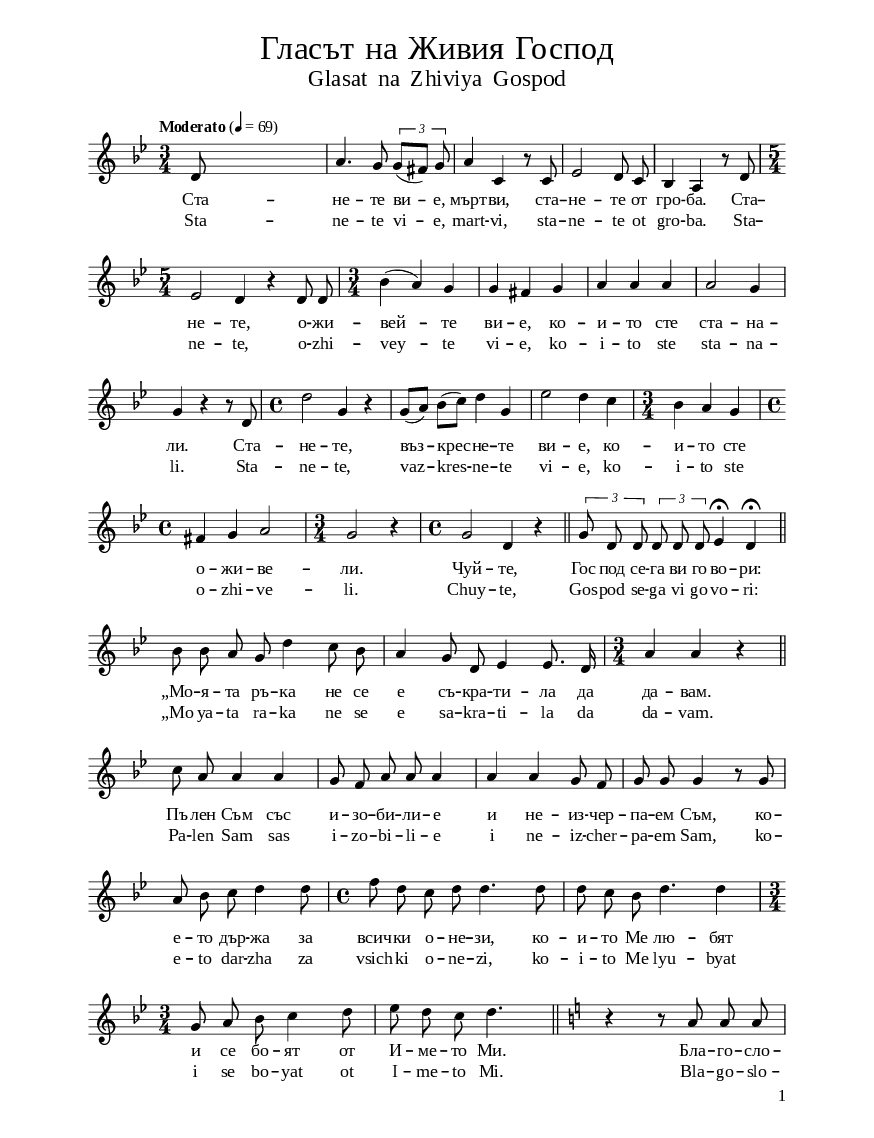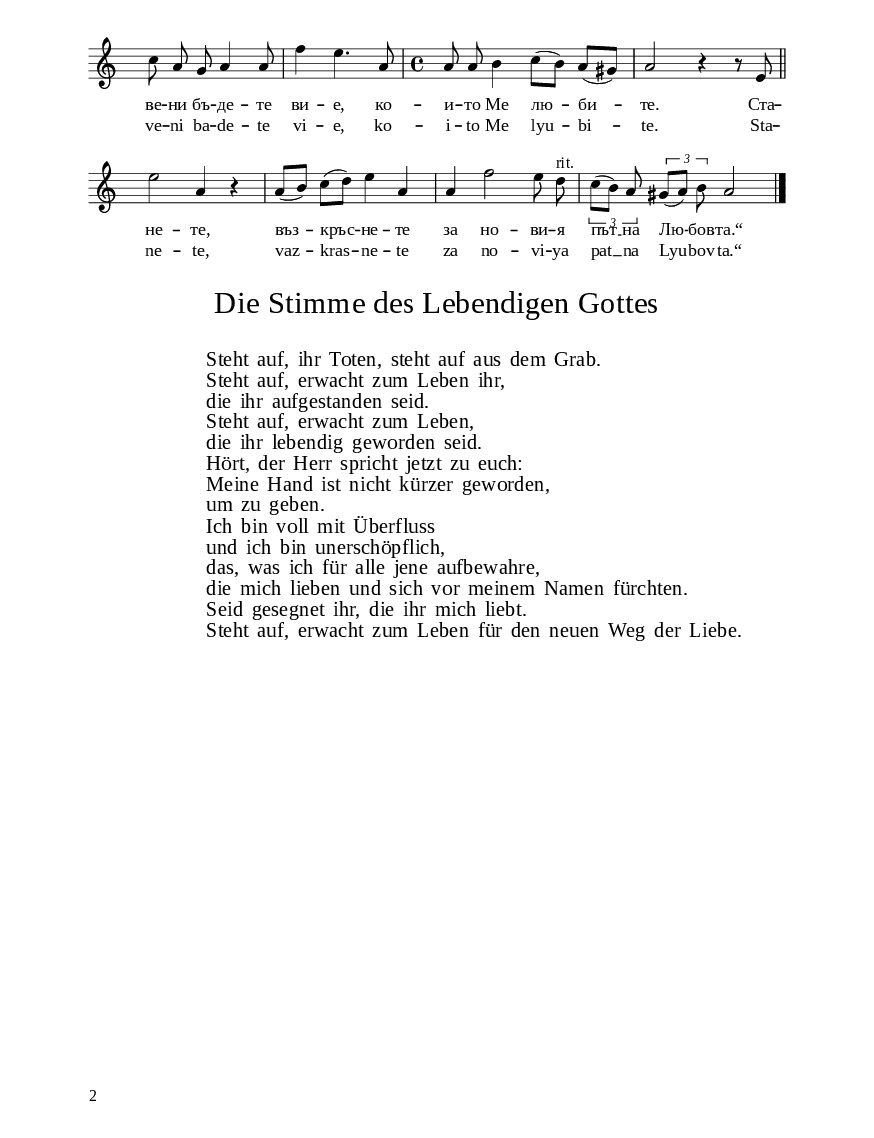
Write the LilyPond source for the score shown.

\version "2.20.0"

\paper {
  #(set-paper-size "a5")
}

\bookpart {
  \paper {
    print-all-headers = ##t
    print-page-number = ##t
    print-first-page-number = ##t

    % put page numbers on the bottom
    oddHeaderMarkup = \markup ""
    evenHeaderMarkup = \markup ""
    oddFooterMarkup = \markup
    \fill-line {
      ""
      \on-the-fly #print-page-number-check-first \fromproperty #'page:page-number-string
    }
    evenFooterMarkup = \markup
    \fill-line {
      \on-the-fly #print-page-number-check-first \fromproperty #'page:page-number-string
      ""
    }

    left-margin = 1.5\cm
    right-margin = 1.5\cm
    top-margin = 1.6\cm
    bottom-margin = 1.2\cm
    ragged-bottom = ##t % do not spread the staves to fill the whole vertical space

    % change lyrics and titles font (affects notes also)
    fonts =
    #(make-pango-font-tree
      "Times New Roman"
      "DejaVu Sans"
      "DejaVu Sans Mono"
      (/ (* staff-height pt) 3.6))

    % change distance between staves
    system-system-spacing =
    #'((basic-distance . 12)
       (minimum-distance . 6)
       (padding . 1)
       (stretchability . 12))
  }

  \header {
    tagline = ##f
  }

  \score{
    \layout {
      indent = 0.0\cm % remove first line indentation
      %ragged-last = ##t % do not spread last line to fill the whole space
      \context {
        \Score
        \omit BarNumber %remove bar numbers
      } % context

      \context {
        % change staff size
        \Staff
        fontSize = #+0 % affects notes size only
        \override StaffSymbol #'staff-space = #(magstep -3)
        \override StaffSymbol #'thickness = #0.5
        \override BarLine #'hair-thickness = #1
        %\override StaffSymbol #'ledger-line-thickness = #'(0 . 0)
      }

      \context {
        % adjust space between staff and lyrics and between the two lyric lines
        \Lyrics
        \override VerticalAxisGroup.nonstaff-relatedstaff-spacing = #'((basic-distance . 4.5))
        \override VerticalAxisGroup.nonstaff-nonstaff-spacing = #'((minimum-distance . 2))
      }
    } % layout

    \new Voice \absolute {
      \clef treble
      \key g \minor
      \time 3/4
      \tempo \markup {
        % make tempo note smaller
        \concat {
          "Moderato " \normal-text { "(" }
          \teeny \general-align #Y #DOWN \note #"4" #0.8
          \normal-text { " = 69)" }
        }
      }
      \autoBeamOff
      d'8 s8*5 | % 2
      a'4. g'8 \times 2/3 {
        g'8 ( [ fis'8 ) ] g'8
      }
      | % 3
      a'4 c'4 r8 c'8 | % 4
      es'2 d'8 c'8 | % 5
      bes4 a4 r8 d'8 \break | % 6
      \time 5/4  | % 6
      es'2 d'4 r4 d'8 d'8 | % 7
      \time 3/4  | % 7
      bes'4 ( a'4 ) g'4 | % 8
      g'4 fis'4 g'4 | % 9
      a'4 a'4 a'4 |
      a'2 g'4 \break | % 11
      g'4 r4 r8 d'8 | % 12
      \time 4/4  | % 12
      d''2 g'4 r4 | % 13
      g'8 ( [ a'8 ) ]  bes'8 ( [  c''8 )
      ]  d''4 g'4 | % 14
      es''2  d''4  c''4 | % 15
      \time 3/4  | % 15
      bes'4 a'4 g'4 \break | % 16
      \time 4/4  | % 16
      fis'4 g'4 a'2 | % 17
      \time 3/4  | % 17
      g'2 r4 | % 18
      \time 4/4  | % 18
      g'2 d'4 r4 \bar "||"

      \times 2/3  {
        g'8  d'8 d'8
      }
      \times 2/3  {
        d'8 d'8 d'8
      }
      es'4 ^\fermata d'4 ^\fermata \bar "||"
      \break |

      bes'8  bes'8 a'8 g'8
      d''4  c''8  bes'8 | % 21
      a'4 g'8 d'8 es'4 es'8.
      d'16 | % 22
      \time 3/4  | % 22
      a'4 a'4 r4 \bar "||"
      \break | % 23
      c''8 a'8 a'4 a'4 | % 24
      g'8 f'8 a'8 a'8 a'4 | % 25
      a'4 a'4 g'8 f'8 | % 26
      g'8 g'8 g'4 r8 g'8 \break | % 27
      a'8  bes'8  c''8  d''4
      d''8 | % 28
      \time 4/4  | % 28
      f''8  d''8  c''8  d''8
      d''4.  d''8 | % 29
      d''8  c''8  bes'8  d''4.
      d''4 \break |
      \time 3/4  |
      g'8 a'8  bes'8  c''4  d''8
      | % 31
      es''8  d''8  c''8  d''4. \bar
      "||"
      \key a \minor | % 32
      r4 r8 a'8 a'8 a'8 \break | % 33

      c''8 a'8 g'8 a'4 a'8 | % 34
      f''4  e''4. a'8 | % 35
      \time 4/4  | % 35
      a'8 a'8  b'4  c''8 ( [
      b'8 ) ] a'8 ( [ gis'8 ) ] | % 36
      a'2 r4 r8 e'8 \bar "||"
      \break | % 37
      | % 37
      e''2 a'4 r4 | % 38
      a'8 ( [ b'8 ) ]  c''8 ( [  d''8 )
      ]  e''4 a'4 | % 39
      a'4  f''2  e''8  d''8 ^ "rit."|
      \times 2/3 {
        c''8 ( [ b'8 ) ] a'8
      }

      \times 2/3 {
        gis'8 ( [  a'8
        ) ] b'8
      }
      a'2
      \bar "|."

    }

    \addlyrics {
      Ста -- не -- те ви -- е, мърт --
      ви, ста -- не -- те от гро -- ба.
      Ста -- не -- те, о -- жи -- вей --
      те ви -- е, ко -- и -- то сте ста --
      на -- ли. Ста -- не -- те, въз --
      крес -- не -- те ви -- е, ко -- и
      -- то сте о -- жи -- ве -- ли. Чуй --
      те, Гос -- под се -- га ви го --
      во -- ри: „Мо -- я -- та ръ -- ка
      не се е съ -- кра -- ти -- ла да
      да -- вам. Пъ -- лен Съм със и --
      зо -- би -- ли -- е и не -- из -- чер
      -- па -- ем Съм, ко -- е -- то дър --
      жа за всич -- ки о -- не -- зи, ко
      -- и -- то Ме лю -- бят и се бо --
      ят от И -- ме -- то Ми. Бла -- го --
      сло -- ве -- ни бъ -- де -- те ви --
      е, ко -- и -- то Ме лю -- би
      -- те. Ста -- не -- те, въз --
      кръс -- не -- те за но -- ви -- я
      път  __ на Лю -- бов -- та.“}
      \addlyrics {
        Sta -- ne -- te vi -- e, mart --
        vi, sta -- ne -- te ot gro -- ba.
        Sta -- ne -- te, o -- zhi -- vey --
        te vi -- e, ko -- i -- to ste sta --
        na -- li. Sta -- ne -- te, vaz --
        kres -- ne -- te vi -- e, ko -- i
        -- to ste o -- zhi -- ve -- li. Chuy --
        te, Gos -- pod se -- ga vi go --
        vo -- ri: „Mo -- ya -- ta ra -- ka
        ne se e sa -- kra -- ti -- la da
        da -- vam. Pa -- len Sam sas i --
        zo -- bi -- li -- e i ne -- iz -- cher
        -- pa -- em Sam, ko -- e -- to dar --
        zha za vsich -- ki o -- ne -- zi, ko
        -- i -- to Me lyu -- byat i se bo --
        yat ot I -- me -- to Mi. Bla -- go --
        slo -- ve -- ni ba -- de -- te vi --
        e, ko -- i -- to Me lyu -- bi
        -- te. Sta -- ne -- te, vaz --
        kras -- ne -- te za no -- vi -- ya
        pat  __ na Lyu -- bov -- ta.“}

        \header {
          title = \markup \column \normal-text \fontsize #2.5 {
            \center-align
            \line { Гласът на Живия Господ }
            \vspace #-0.6
            \center-align
            \line \fontsize #-3 { Glasat na Zhiviya Gospod }
            \vspace #-0.8
            \center-align
            \line \fontsize #-3 { " " }
          }
        }

        \midi{}

      } % score



      % include foreign translation(s) of the song
      \version "2.20.0"

\markup \fill-line { \fontsize #6 "Die Stimme des Lebendigen Gottes" }
\markup \null
\markup \null
\markup \fontsize #+2.5 {
  \hspace #10
  \override #'(baseline-skip . 2)

  \column {
    \line { " " }

 \line { " "Steht auf, ihr Toten, steht auf aus dem Grab.}

 \line { " "Steht auf, erwacht zum Leben ihr, }

 \line { " "die ihr aufgestanden seid.}

\line { " "Steht auf, erwacht zum Leben,}

 \line { " "die ihr lebendig geworden seid.}

 \line { " "Hört, der Herr spricht jetzt zu euch:}

 \line { " "Meine Hand ist nicht kürzer geworden,}

 \line { " "um zu geben.}

 \line { " "Ich bin voll mit Überfluss}

 \line { " "und ich bin unerschöpflich,}

 \line { " "das, was ich für alle jene aufbewahre,}

 \line { " "die mich lieben und sich vor meinem Namen fürchten.}

 \line { " "Seid gesegnet ihr, die ihr mich liebt.}

 \line { " "Steht auf, erwacht zum Leben für den neuen Weg der Liebe.}


  }
}


    } % bookpart
